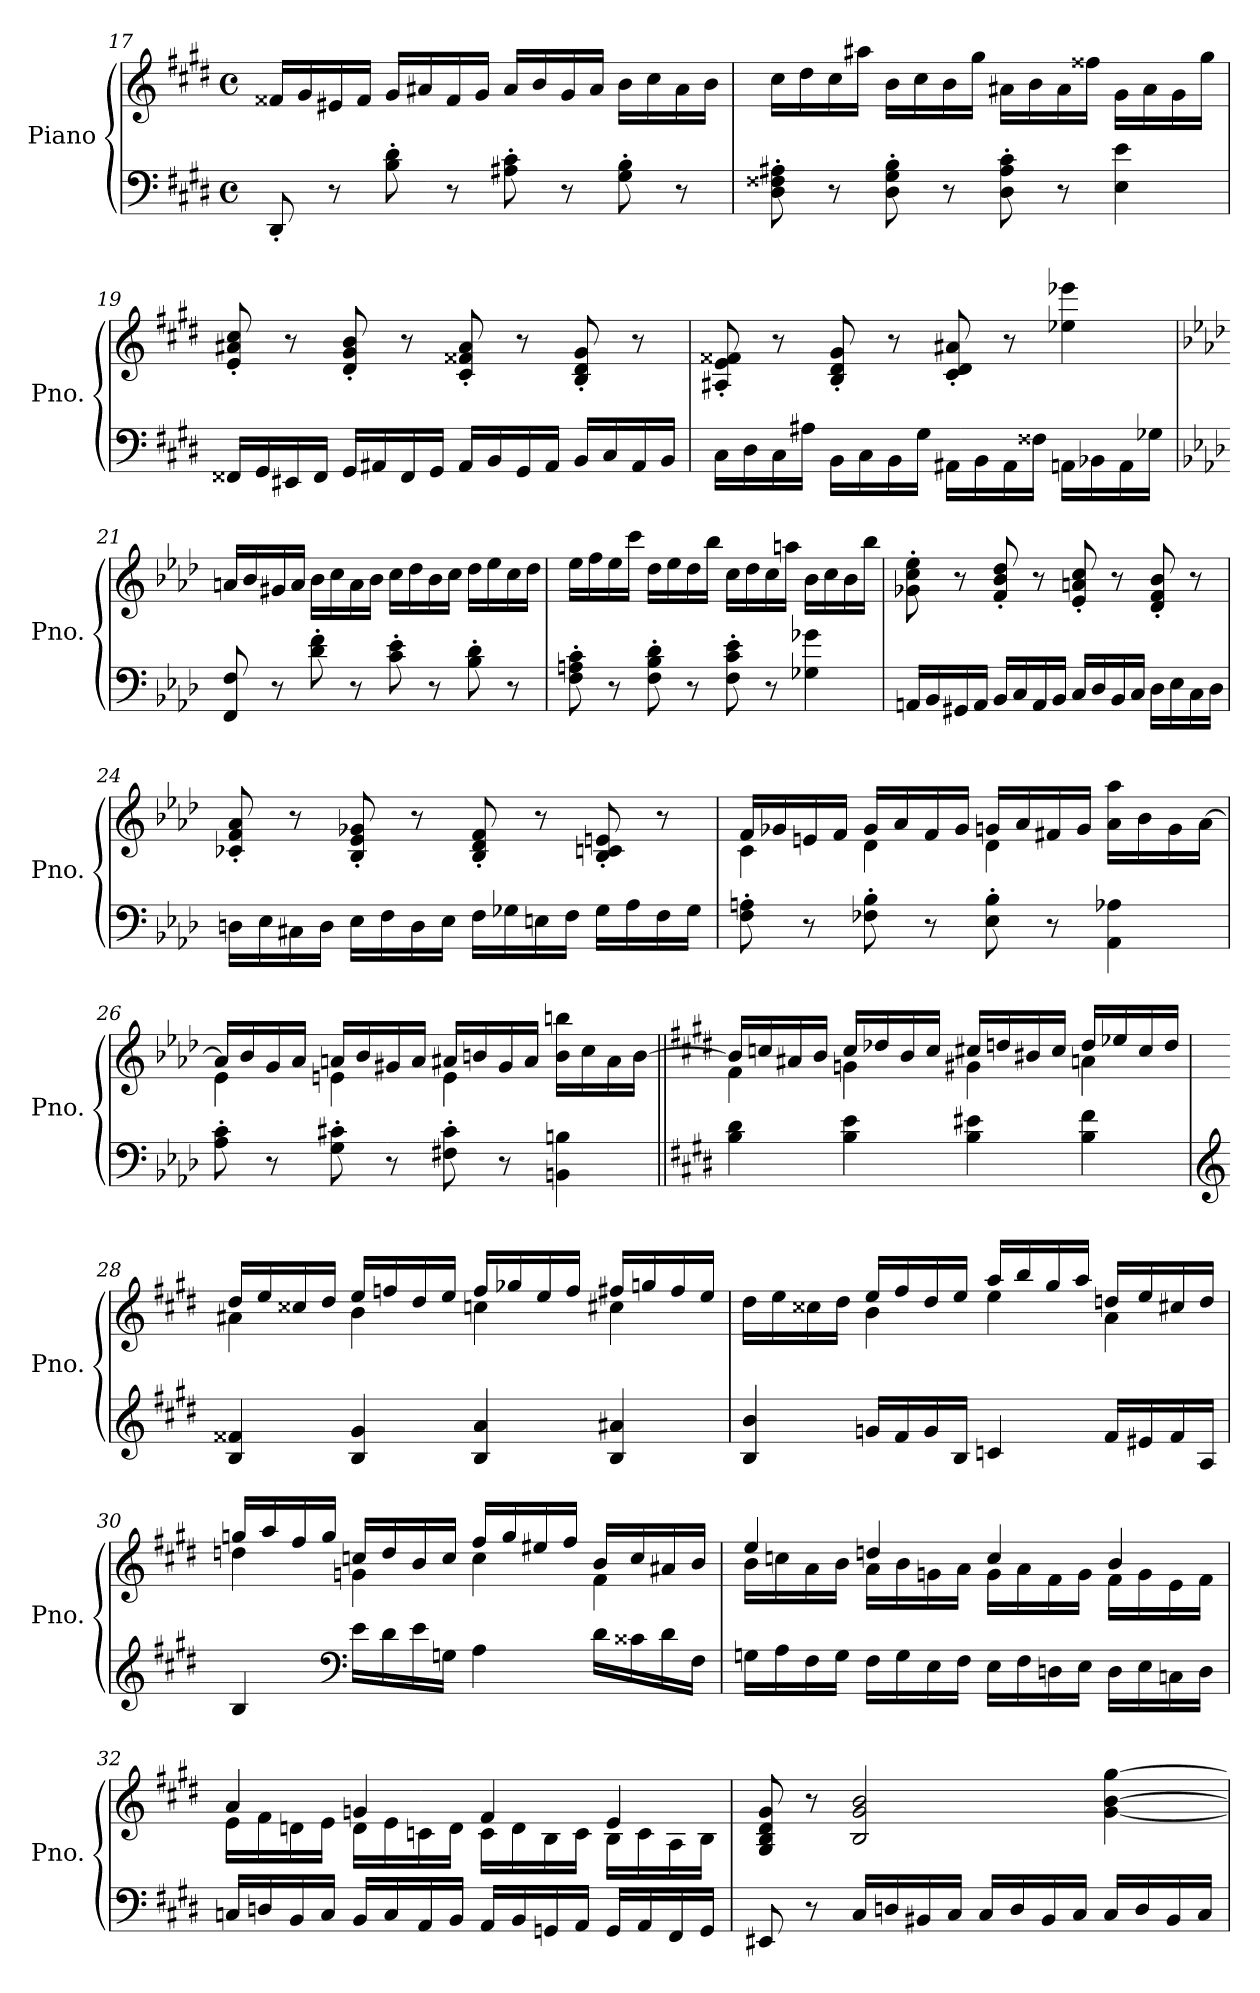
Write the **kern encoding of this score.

**kern	**kern
*part1	*part1
*staff2	*staff1
*I"Piano	*
*I'Pno.	*
*clefF4	*clefG2
*k[f#c#g#d#]	*k[f#c#g#d#]
*M4/4	*M4/4
*met(c)	*met(c)
=17	=17
8DD#'/	16f##X/LL
.	16g#/
8r	16e#X/
.	16f##/JJ
8B\' 8d#\'	16g#/LL
.	16a#X/
8r	16f##/
.	16g#/JJ
8A#X\' 8c#\'	16a#/LL
.	16b/
8r	16g#/
.	16a#/JJ
8G#\' 8B\'	16b\LL
.	16cc#\
8r	16a#\
.	16b\JJ
=18	=18
8D#\' 8F##X\' 8A#X\'	16cc#\LL
.	16dd#\
8r	16cc#\
.	16aa#X\JJ
8D#\' 8G#\' 8B\'	16b\LL
.	16cc#\
8r	16b\
.	16gg#\JJ
8D#\' 8A#\' 8c#\'	16a#X\LL
.	16b\
8r	16a#\
.	16ff##X\JJ
4E\ 4e\	16g#\LL
.	16a#\
.	16g#\
.	16gg#\JJ
!!LO:PB:g=z
=19	=19
16FF##X/LL	8e/' 8a#X/' 8cc#/'
16GG#/	.
16EE#X/	8r
16FF##/JJ	.
16GG#/LL	8d#/' 8g#/' 8b/'
16AA#X/	.
16FF##/	8r
16GG#/JJ	.
16AA#/LL	8c#/' 8f##X/' 8a#/'
16BB/	.
16GG#/	8r
16AA#/JJ	.
16BB/LL	8B/' 8d#/' 8g#/'
16C#/	.
16AA#/	8r
16BB/JJ	.
=20	=20
16C#\LL	8A#X/' 8e/' 8f##X/'
16D#\	.
16C#\	8r
16A#X\JJ	.
16BB\LL	8B/' 8d#/' 8g#/'
16C#\	.
16BB\	8r
16G#\JJ	.
16AA#X\LL	8c#/' 8d#/' 8a#X/'
16BB\	.
16AA#\	8r
16F##X\JJ	.
16AAn\LL	4ee-X\ 4eee-X\
16BB-X\	.
16AA\	.
16G-X\JJ	.
=21	=21
*k[b-e-a-d-]	*k[b-e-a-d-]
8FF/ 8F/	16an/LL
.	16b-/
8r	16g#X/
.	16a/JJ
8d-\' 8f\'	16b-\LL
.	16cc\
8r	16a\
.	16b-\JJ
8c\' 8e-\'	16cc\LL
.	16dd-\
8r	16b-\
.	16cc\JJ
8B-\' 8d-\'	16dd-\LL
.	16ee-\
8r	16cc\
.	16dd-\JJ
!!LO:LB:g=z
=22	=22
8F\' 8An\' 8c\'	16ee-\LL
.	16ff\
8r	16ee-\
.	16ccc\JJ
8F\' 8B-\' 8d-\'	16dd-\LL
.	16ee-\
8r	16dd-\
.	16bb-\JJ
8F\' 8c\' 8e-\'	16cc\LL
.	16dd-\
8r	16cc\
.	16aan\JJ
4G-X\ 4g-X\	16b-\LL
.	16cc\
.	16b-\
.	16bb-\JJ
=23	=23
16AAn/LL	8g-X\' 8cc\' 8ee-\'
16BB-/	.
16GG#X/	8r
16AA/JJ	.
16BB-/LL	8f/' 8b-/' 8dd-/'
16C/	.
16AA/	8r
16BB-/JJ	.
16C/LL	8e-/' 8an/' 8cc/'
16D-/	.
16BB-/	8r
16C/JJ	.
16D-\LL	8d-/' 8f/' 8b-/'
16E-\	.
16C\	8r
16D-\JJ	.
=24	=24
16Dn\LL	8c-X/' 8f/' 8a-/'
16E-\	.
16C#X\	8r
16D\JJ	.
16E-\LL	8B-/' 8e-/' 8g-X/'
16F\	.
16D\	8r
16E-\JJ	.
16F\LL	8B-/' 8d-/' 8f/'
16G-X\	.
16En\	8r
16F\JJ	.
16G-\LL	8B-/' 8cn/' 8en/'
16A-\	.
16F\	8r
16G-\JJ	.
!!LO:LB:g=z
=25	=25
*	*^
8F\' 8An\'	16f/LL	4c\
.	16g-X/	.
8r	16en/	.
.	16f/JJ	.
8F-X\' 8B-\'	16g-/LL	4d-\
.	16a-/	.
8r	16f/	.
.	16g-/JJ	.
8E-\' 8B-\'	16gn/LL	4d-\
.	16a-/	.
8r	16f#X/	.
.	16g/JJ	.
4AA-\ 4A-X\	16a-\ 16aa-\LL	4ryy
.	16b-\	.
.	16g\	.
.	[16a-\JJ	.
=26	=26	=26
8A-\' 8c\'	16a-/LL]	4e-\
.	16b-/	.
8r	16g/	.
.	16a-/JJ	.
8G\' 8c#X\'	16an/LL	4en\
.	16b-/	.
8r	16g#X/	.
.	16a/JJ	.
8F#X\' 8c#\'	16a#X/LL	4e\
.	16bn/	.
8r	16g#/	.
.	16a#/JJ	.
4BBn\ 4Bn\	16b\ 16bbn\LL	4ryy
.	16cc\	.
.	16a#\	.
.	[16b\JJ	.
!!LO:LB:g=z	!!
=27||	=27||	=27||
*k[f#c#g#d#]	*k[f#c#g#d#]	*
4B\ 4d#\	16b/LL]	4f#\
.	16ccn/	.
.	16a#X/	.
.	16b/JJ	.
4B\ 4e\	16cc/LL	4gn\
.	16dd-X/	.
.	16b/	.
.	16cc/JJ	.
4B\ 4e#X\	16cc#X/LL	4g#X\
.	16ddn/	.
.	16b#X/	.
.	16cc#/JJ	.
4B\ 4f#\	16dd/LL	4an\
.	16ee-X/	.
.	16cc#/	.
.	16dd/JJ	.
=28	=28	=28
*clefG2	*	*
4B/ 4f##X/	16dd#/LL	4a#X\
.	16ee/	.
.	16cc##X/	.
.	16dd#/JJ	.
4B/ 4g#/	16ee/LL	4b\
.	16ffn/	.
.	16dd#/	.
.	16ee/JJ	.
4B/ 4a/	16ff/LL	4ccn\
.	16gg-X/	.
.	16ee/	.
.	16ff/JJ	.
4B/ 4a#X/	16ff#X/LL	4cc#X\
.	16ggn/	.
.	16ff#/	.
.	16ee/JJ	.
!!LO:LB:g=z	!!
=29	=29	=29
4B/ 4b/	16dd#\LL	4ryy
.	16ee\	.
.	16cc##X\	.
.	16dd#\JJ	.
16gn/LL	16ee/LL	4b\
16f#/	16ff#/	.
16g/	16dd#/	.
16B/JJ	16ee/JJ	.
4cn/	16aa/LL	4ee\
.	16bb/	.
.	16gg#/	.
.	16aa/JJ	.
16f#/LL	16ddn/LL	4a\
16e#X/	16ee/	.
16f#/	16cc#X/	.
16A/JJ	16dd/JJ	.
=30	=30	=30
4B/	16ggn/LL	4ddn\
.	16aa/	.
.	16ff#/	.
.	16gg/JJ	.
*clefF4	*	*
16e\LL	16ccn/LL	4gn\
16d#\	16dd/	.
16e\	16b/	.
16Gn\JJ	16cc/JJ	.
4A\	16ff#/LL	4cc\
.	16gg/	.
.	16ee#X/	.
.	16ff#/JJ	.
16d#\LL	16b/LL	4f#\
16c##X\	16cc/	.
16d#\	16a#X/	.
16F#\JJ	16b/JJ	.
=31	=31	=31
16Gn\LL	4ee/	16b\LL
16A\	.	16ccn\
16F#\	.	16a\
16G\JJ	.	16b\JJ
16F#\LL	4ddn/	16a\LL
16G\	.	16b\
16E\	.	16gn\
16F#\JJ	.	16a\JJ
16E\LL	4cc/	16g\LL
16F#\	.	16a\
16Dn\	.	16f#\
16E\JJ	.	16g\JJ
16D\LL	4b/	16f#\LL
16E\	.	16g\
16Cn\	.	16e\
16D\JJ	.	16f#\JJ
!!LO:LB:g=z	!!
=32	=32	=32
16Cn/LL	4a/	16e\LL
16Dn/	.	16f#\
16BB/	.	16dn\
16C/JJ	.	16e\JJ
16BB/LL	4gn/	16d\LL
16C/	.	16e\
16AA/	.	16cn\
16BB/JJ	.	16d\JJ
16AA/LL	4f#/	16c\LL
16BB/	.	16d\
16GGn/	.	16B\
16AA/JJ	.	16c\JJ
16GG/LL	4e/	16B\LL
16AA/	.	16c\
16FF#/	.	16A\
16GG/JJ	.	16B\JJ
*	*v	*v
=33	=33
8EE#X/	8G#/ 8B/ 8d#/ 8g#/
8r	8r
16C#/LL	2B/ 2g#/ 2b/
16Dn/	.
16BB#X/	.
16C#/JJ	.
16C#/LL	.
16D/	.
16BB#/	.
16C#/JJ	.
16C#/LL	[4g#\ [4b\ [4gg#\
16D/	.
16BB#/	.
16C#/JJ	.
=	=
*-	*-
